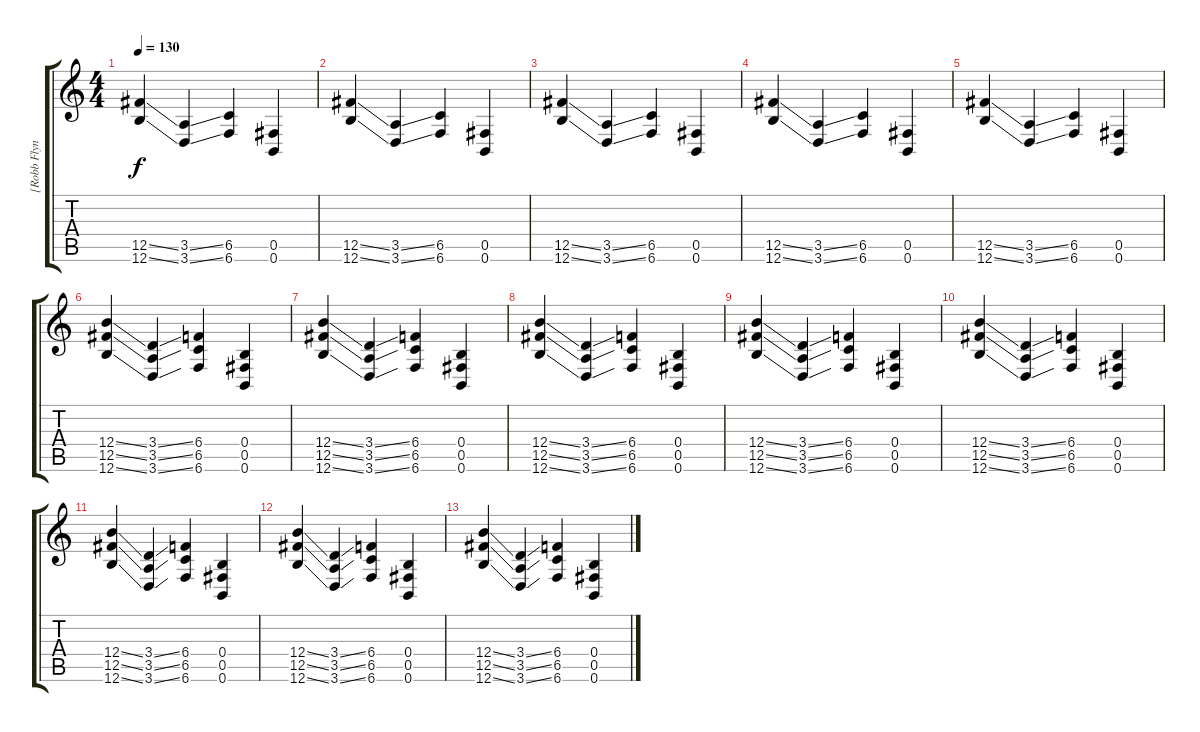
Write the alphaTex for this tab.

\track ("[Robb Flynn] Guitar" "[Robb Flyn") {instrument overdrivenguitar}
\staff {score tabs}
\tuning (Db4 Ab3 E3 B2 Gb2 B1) {hide}
\ts (4 4)
\tempo 130
\clef g2
\ks c
(12.5{ss} 12.6{ss}).4{dy f} (3.5{ss} 3.6{ss}).4 (6.5 6.6).4 (0.5 0.6).4 |
(12.5{ss} 12.6{ss}).4 (3.5{ss} 3.6{ss}).4 (6.5 6.6).4 (0.5 0.6).4 |
(12.5{ss} 12.6{ss}).4 (3.5{ss} 3.6{ss}).4 (6.5 6.6).4 (0.5 0.6).4 |
(12.5{ss} 12.6{ss}).4 (3.5{ss} 3.6{ss}).4 (6.5 6.6).4 (0.5 0.6).4 |
(12.5{ss} 12.6{ss}).4 (3.5{ss} 3.6{ss}).4 (6.5 6.6).4 (0.5 0.6).4 |
(12.4{ss} 12.5{ss} 12.6{ss}).4 (3.4{ss} 3.5{ss} 3.6{ss}).4 (6.4 6.5 6.6).4 (0.4 0.5 0.6).4 |
(12.4{ss} 12.5{ss} 12.6{ss}).4 (3.4{ss} 3.5{ss} 3.6{ss}).4 (6.4 6.5 6.6).4 (0.4 0.5 0.6).4 |
(12.4{ss} 12.5{ss} 12.6{ss}).4 (3.4{ss} 3.5{ss} 3.6{ss}).4 (6.4 6.5 6.6).4 (0.4 0.5 0.6).4 |
(12.4{ss} 12.5{ss} 12.6{ss}).4 (3.4{ss} 3.5{ss} 3.6{ss}).4 (6.4 6.5 6.6).4 (0.4 0.5 0.6).4 |
(12.4{ss} 12.5{ss} 12.6{ss}).4 (3.4{ss} 3.5{ss} 3.6{ss}).4 (6.4 6.5 6.6).4 (0.4 0.5 0.6).4 |
(12.4{ss} 12.5{ss} 12.6{ss}).4 (3.4{ss} 3.5{ss} 3.6{ss}).4 (6.4 6.5 6.6).4 (0.4 0.5 0.6).4 |
(12.4{ss} 12.5{ss} 12.6{ss}).4 (3.4{ss} 3.5{ss} 3.6{ss}).4 (6.4 6.5 6.6).4 (0.4 0.5 0.6).4 |
(12.4{ss} 12.5{ss} 12.6{ss}).4 (3.4{ss} 3.5{ss} 3.6{ss}).4 (6.4 6.5 6.6).4 (0.4 0.5 0.6).4
